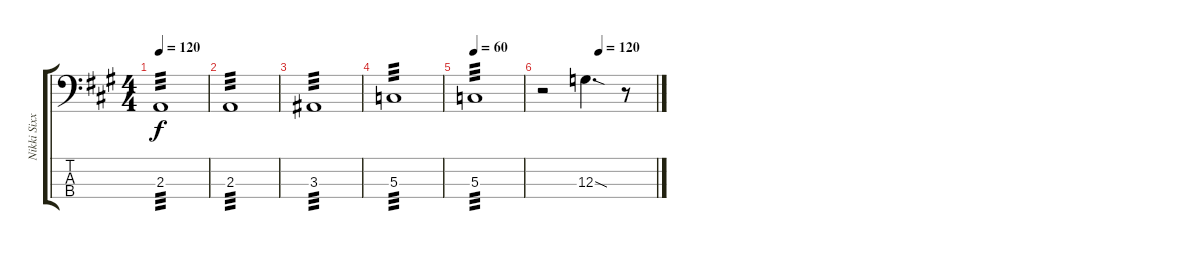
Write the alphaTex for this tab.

\track ("Nikki Sixx" "Nikki Sixx") {instrument electricbasspick}
\staff {score tabs}
\tuning (F2 C2 G1 D1) {hide}
\ts (4 4)
\tempo 120
\clef f4
\ks a
2.3.1{tp 3 dy f} |
2.3.1{tp 3} |
3.3.1{tp 3} |
5.3.1{tp 3} |
\tempo 60
5.3.1{tp 3} |
\tempo (120 0.5)
r.2 12.3{sod}.4{d} r.8
